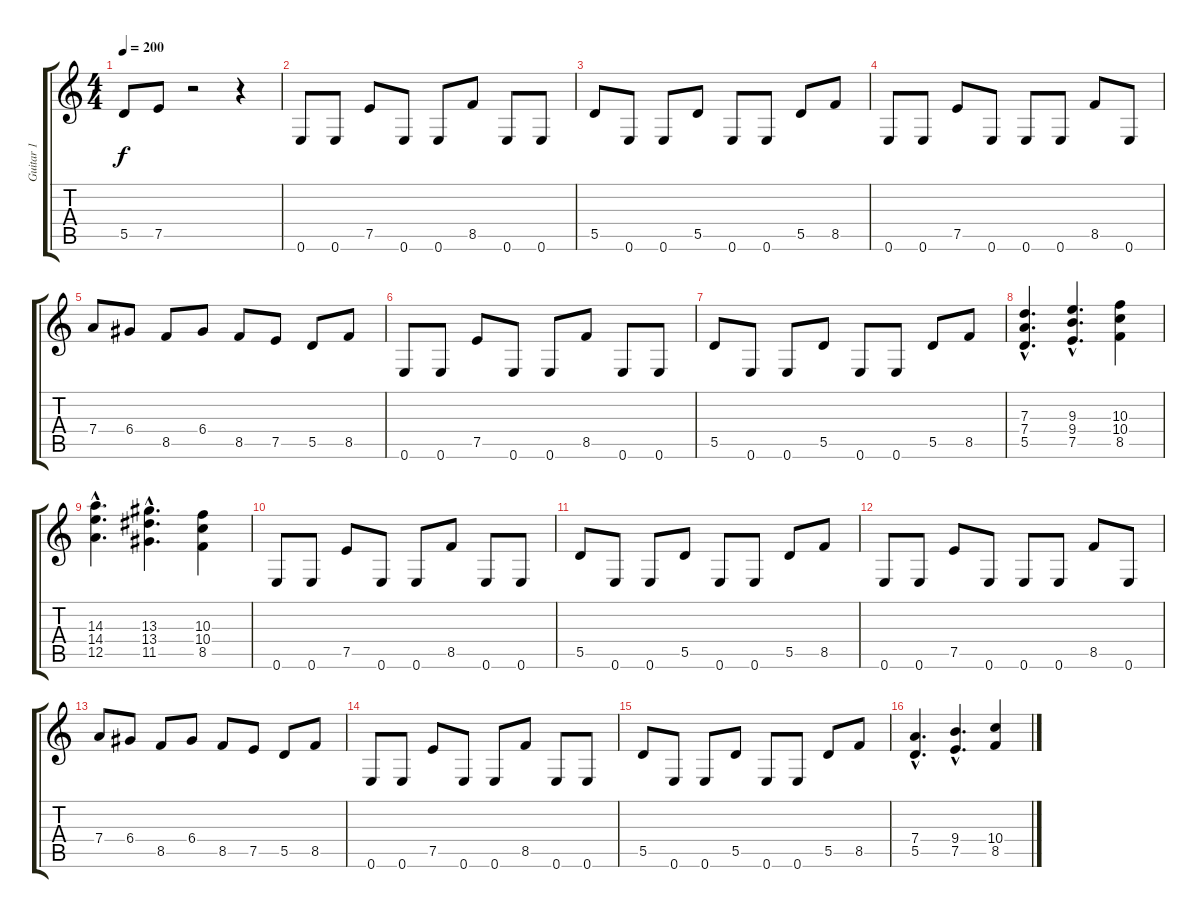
\track ("Guitar 1" "Guitar 1") {instrument overdrivenguitar}
\staff {score tabs}
\tuning (E4 B3 G3 D3 A2 E2) {hide}
\ts (4 4)
\tempo 200
\clef g2
\ks c
5.5.8{dy f} 7.5.8 r.2 r.4 |
\section ("" "")
0.6.8 0.6.8 7.5.8 0.6.8 0.6.8 8.5.8 0.6.8 0.6.8 |
5.5.8 0.6.8 0.6.8 5.5.8 0.6.8 0.6.8 5.5.8 8.5.8 |
0.6.8 0.6.8 7.5.8 0.6.8 0.6.8 0.6.8 8.5.8 0.6.8 |
7.4.8 6.4.8 8.5.8 6.4.8 8.5.8 7.5.8 5.5.8 8.5.8 |
0.6.8 0.6.8 7.5.8 0.6.8 0.6.8 8.5.8 0.6.8 0.6.8 |
5.5.8 0.6.8 0.6.8 5.5.8 0.6.8 0.6.8 5.5.8 8.5.8 |
(7.3{hac} 7.4{hac} 5.5{hac}).4{d} (9.3{hac} 9.4{hac} 7.5{hac}).4{d} (10.3 10.4 8.5).4 |
(14.3{hac} 14.4{hac} 12.5{hac}).4{d} (13.3{hac} 13.4{hac} 11.5{hac}).4{d} (10.3 10.4 8.5).4 |
\section ("" "")
0.6.8 0.6.8 7.5.8 0.6.8 0.6.8 8.5.8 0.6.8 0.6.8 |
5.5.8 0.6.8 0.6.8 5.5.8 0.6.8 0.6.8 5.5.8 8.5.8 |
0.6.8 0.6.8 7.5.8 0.6.8 0.6.8 0.6.8 8.5.8 0.6.8 |
7.4.8 6.4.8 8.5.8 6.4.8 8.5.8 7.5.8 5.5.8 8.5.8 |
0.6.8 0.6.8 7.5.8 0.6.8 0.6.8 8.5.8 0.6.8 0.6.8 |
5.5.8 0.6.8 0.6.8 5.5.8 0.6.8 0.6.8 5.5.8 8.5.8 |
(7.4{hac} 5.5{hac}).4{d} (9.4{hac} 7.5{hac}).4{d} (10.4 8.5).4
